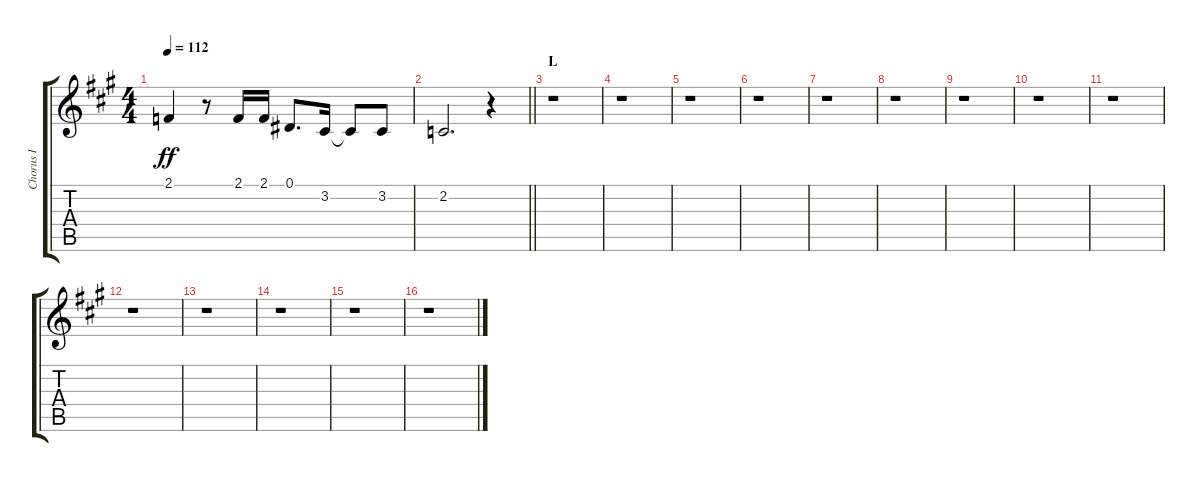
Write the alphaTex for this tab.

\track ("Chorus I" "Chorus I") {instrument voiceoohs}
\staff {score tabs}
\tuning (Eb4 Bb3 Gb3 Db3 Ab2 Eb2) {hide}
\ts (4 4)
\tempo 112
\clef g2
\ks a
2.1.4{dy ff} r.8 2.1.16 2.1.16 0.1.8{d} 3.2.16 3.2{t}.8 3.2.8 |
\barLineRight lightlight
2.2.2{d} r.4 |
\section ("" "L")
r.1 |
r.1 |
r.1 |
r.1 |
r.1 |
r.1 |
r.1 |
r.1 |
r.1 |
r.1 |
r.1 |
r.1 |
r.1 |
r.1
